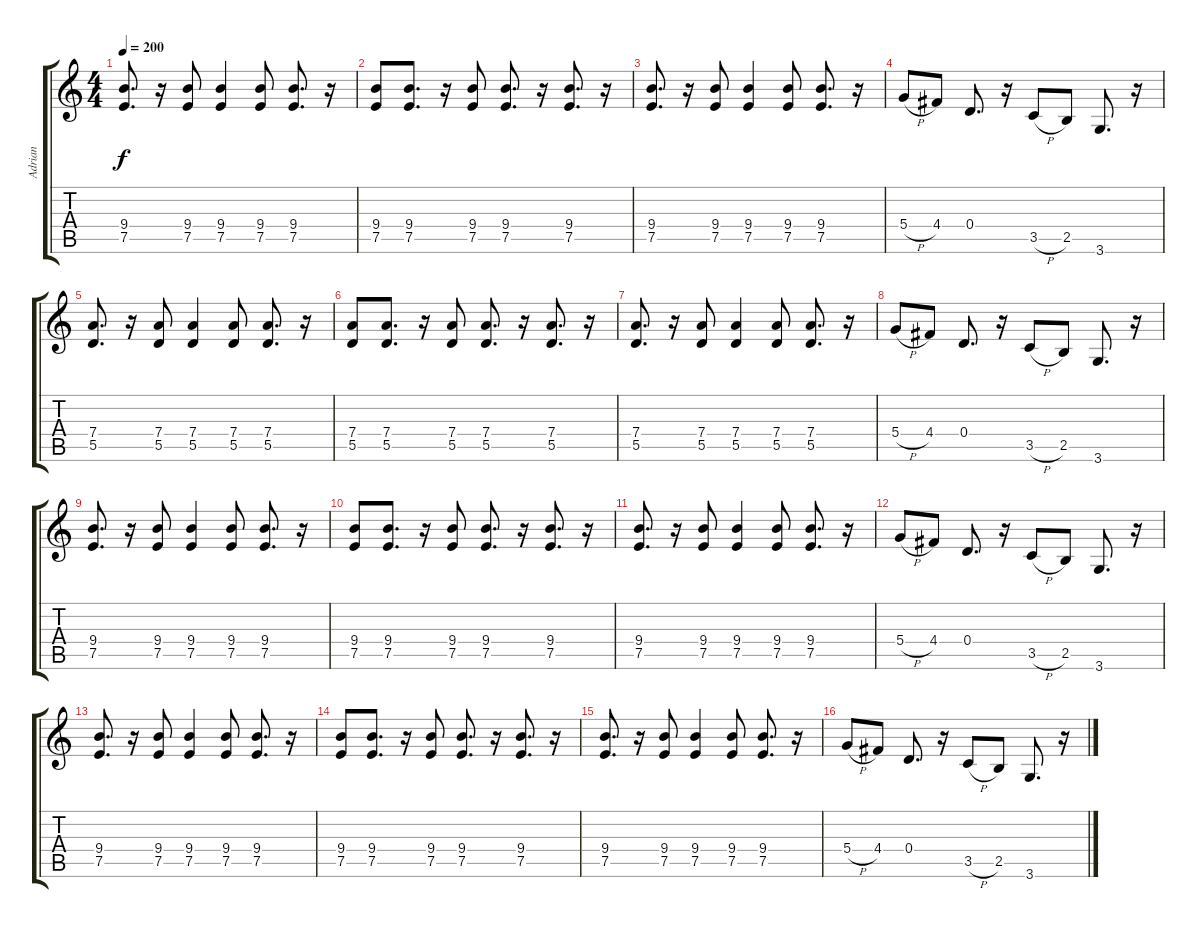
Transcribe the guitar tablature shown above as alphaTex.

\track ("Adrian" "Adrian") {instrument overdrivenguitar}
\staff {score tabs}
\tuning (E4 B3 G3 D3 A2 E2) {hide}
\ts (4 4)
\tempo 200
\clef g2
\ks c
(9.4 7.5).8{d dy f} r.16 (9.4 7.5).8 (9.4 7.5).4 (9.4 7.5).8 (9.4 7.5).8{d} r.16 |
(9.4 7.5).8 (9.4 7.5).8{d} r.16 (9.4 7.5).8 (9.4 7.5).8{d} r.16 (9.4 7.5).8{d} r.16 |
(9.4 7.5).8{d} r.16 (9.4 7.5).8 (9.4 7.5).4 (9.4 7.5).8 (9.4 7.5).8{d} r.16 |
5.4{h}.8 4.4.8 0.4.8{d} r.16 3.5{h}.8 2.5.8 3.6.8{d} r.16 |
(7.4 5.5).8{d} r.16 (7.4 5.5).8 (7.4 5.5).4 (7.4 5.5).8 (7.4 5.5).8{d} r.16 |
(7.4 5.5).8 (7.4 5.5).8{d} r.16 (7.4 5.5).8 (7.4 5.5).8{d} r.16 (7.4 5.5).8{d} r.16 |
(7.4 5.5).8{d} r.16 (7.4 5.5).8 (7.4 5.5).4 (7.4 5.5).8 (7.4 5.5).8{d} r.16 |
5.4{h}.8 4.4.8 0.4.8{d} r.16 3.5{h}.8 2.5.8 3.6.8{d} r.16 |
(9.4 7.5).8{d} r.16 (9.4 7.5).8 (9.4 7.5).4 (9.4 7.5).8 (9.4 7.5).8{d} r.16 |
(9.4 7.5).8 (9.4 7.5).8{d} r.16 (9.4 7.5).8 (9.4 7.5).8{d} r.16 (9.4 7.5).8{d} r.16 |
(9.4 7.5).8{d} r.16 (9.4 7.5).8 (9.4 7.5).4 (9.4 7.5).8 (9.4 7.5).8{d} r.16 |
5.4{h}.8 4.4.8 0.4.8{d} r.16 3.5{h}.8 2.5.8 3.6.8{d} r.16 |
(9.4 7.5).8{d} r.16 (9.4 7.5).8 (9.4 7.5).4 (9.4 7.5).8 (9.4 7.5).8{d} r.16 |
(9.4 7.5).8 (9.4 7.5).8{d} r.16 (9.4 7.5).8 (9.4 7.5).8{d} r.16 (9.4 7.5).8{d} r.16 |
(9.4 7.5).8{d} r.16 (9.4 7.5).8 (9.4 7.5).4 (9.4 7.5).8 (9.4 7.5).8{d} r.16 |
5.4{h}.8 4.4.8 0.4.8{d} r.16 3.5{h}.8 2.5.8 3.6.8{d} r.16
